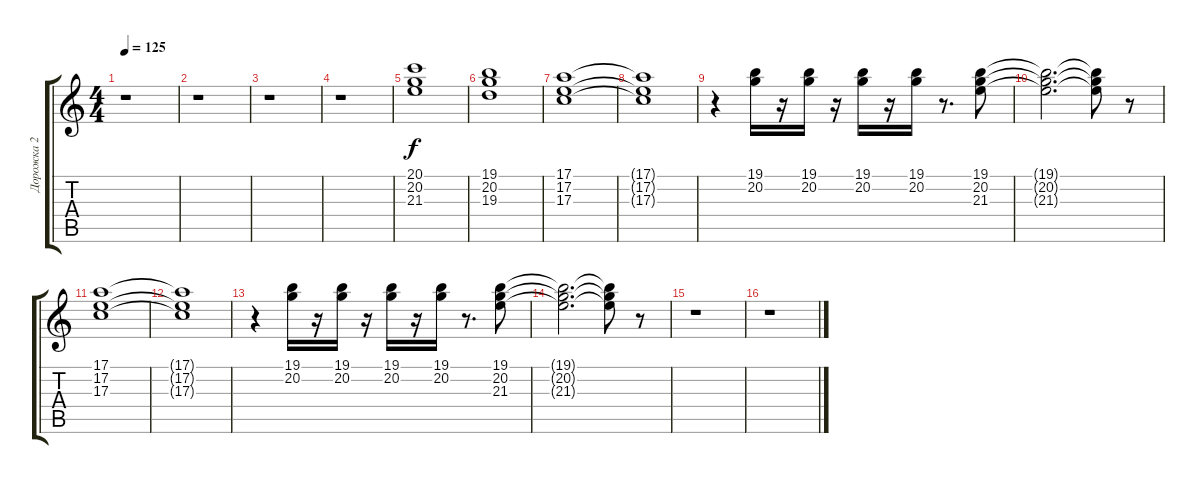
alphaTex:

\track ("Дорожка 2" "Дорожка 2") {instrument rockorgan}
\staff {score tabs}
\tuning (E4 B3 G3 D3 A2 E2) {hide}
\ts (4 4)
\tempo 125
\clef g2
\ks c
r.1{dy f} |
r.1 |
r.1 |
r.1 |
(20.1 20.2 21.3).1 |
(19.1 20.2 19.3).1 |
(17.1 17.2 17.3).1 |
(17.1{t} 17.2{t} 17.3{t}).1 |
r.4 (19.1 20.2).16 r.16 (19.1 20.2).16 r.16 (19.1 20.2).16 r.16 (19.1 20.2).16 r.8{d} (19.1 20.2 21.3).8 |
(19.1{t} 20.2{t} 21.3{t}).2{d} (19.1{t} 20.2{t} 21.3{t}).8 r.8 |
(17.1 17.2 17.3).1 |
(17.1{t} 17.2{t} 17.3{t}).1 |
r.4 (19.1 20.2).16 r.16 (19.1 20.2).16 r.16 (19.1 20.2).16 r.16 (19.1 20.2).16 r.8{d} (19.1 20.2 21.3).8 |
(19.1{t} 20.2{t} 21.3{t}).2{d} (19.1{t} 20.2{t} 21.3{t}).8 r.8 |
r.1 |
r.1
